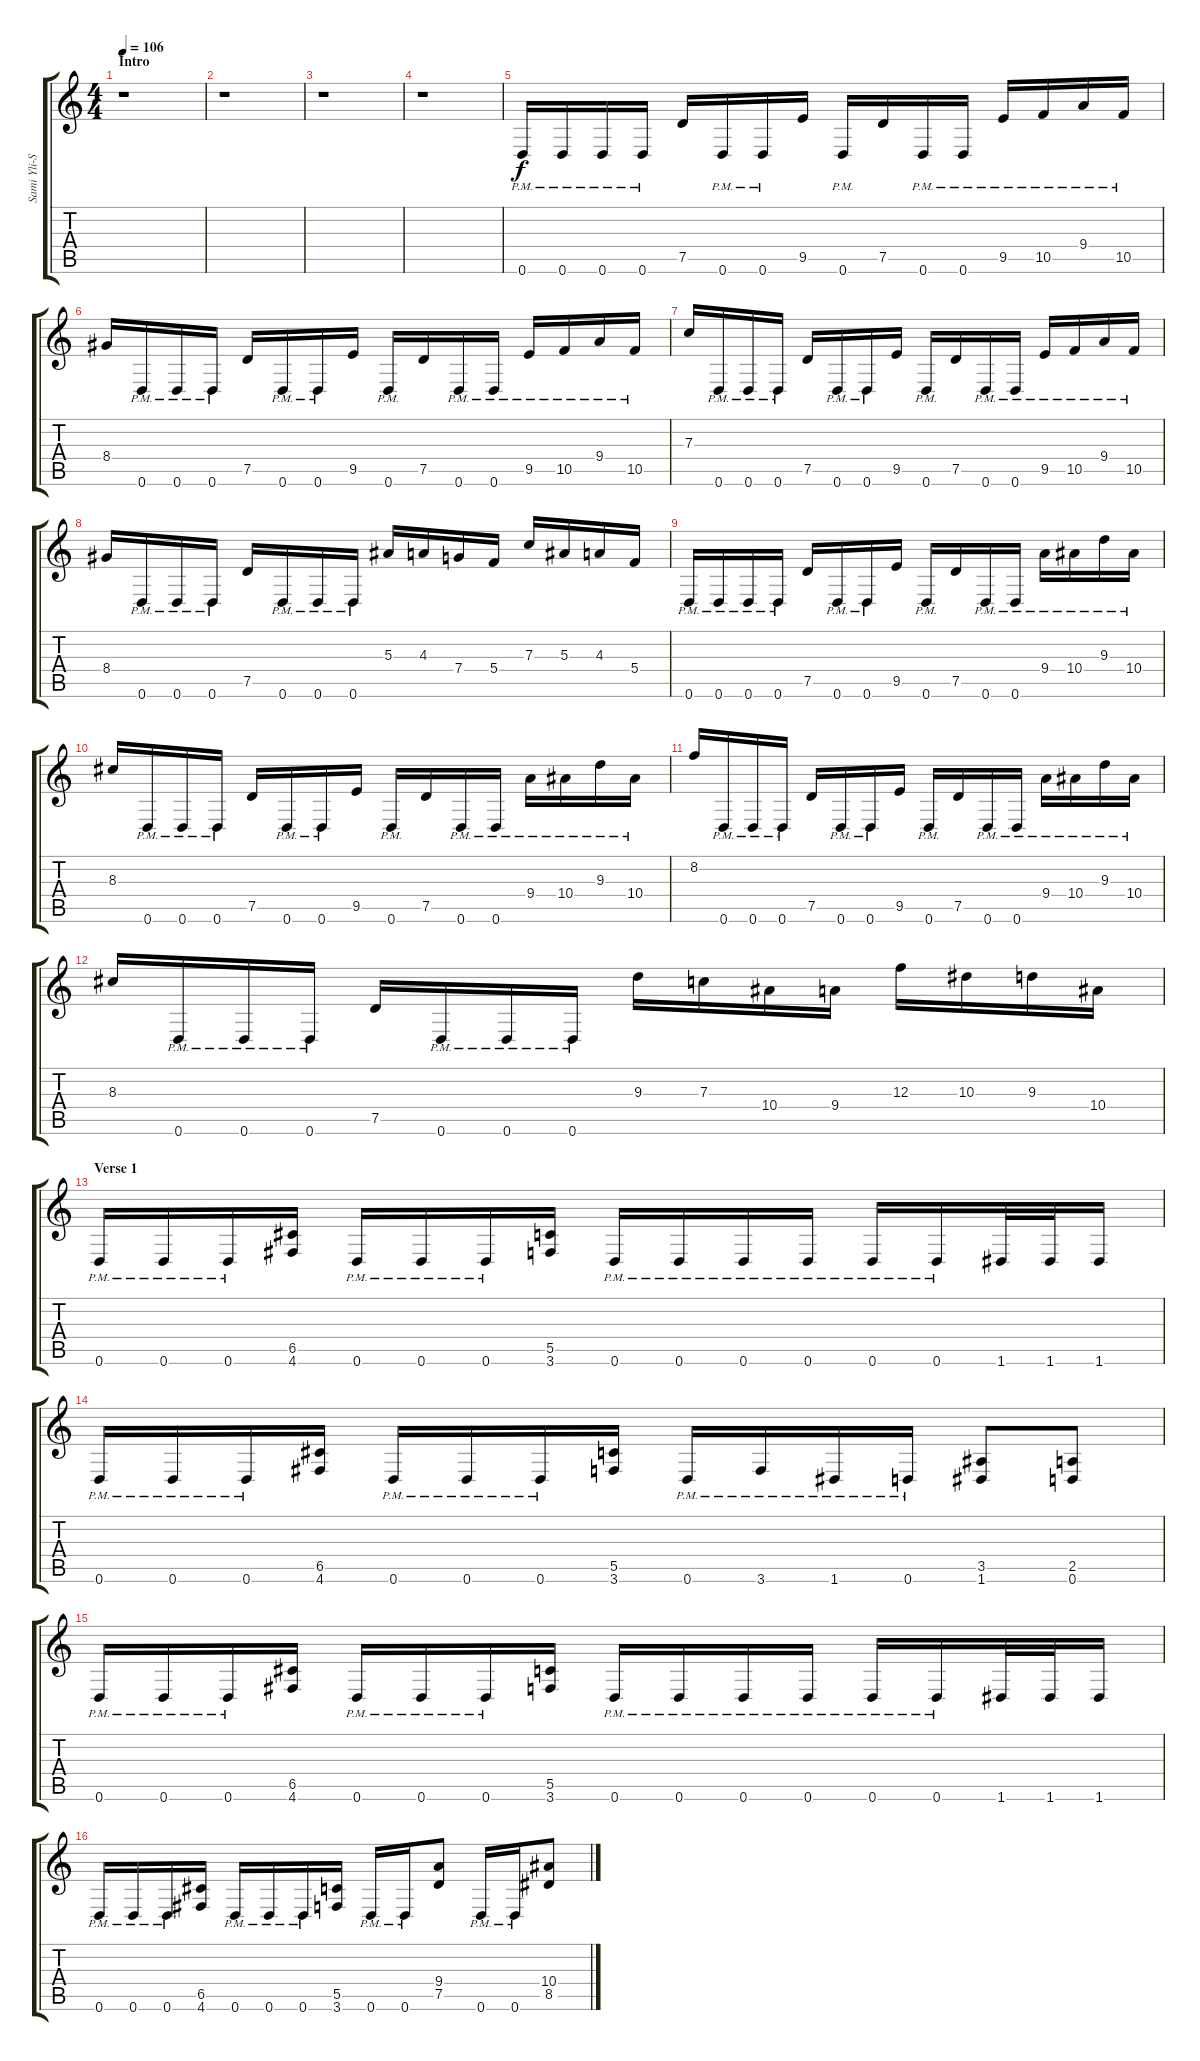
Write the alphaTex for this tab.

\track ("Sami Yli-Sirniö" "Sami Yli-S") {instrument distortionguitar}
\staff {score tabs}
\tuning (D4 A3 F3 C3 G2 D2) {hide}
\ts (4 4)
\section ("" "Intro")
\tempo 106
\clef g2
\ks c
r.1{dy f instrument distortionguitar} |
r.1 |
r.1 |
r.1 |
0.6{pm}.16 0.6{pm}.16 0.6{pm}.16 0.6{pm}.16 7.5.16 0.6{pm}.16 0.6{pm}.16 9.5.16 0.6{pm}.16 7.5.16 0.6{pm}.16 0.6{pm}.16 9.5{pm}.16 10.5{pm}.16 9.4{pm}.16 10.5{pm}.16 |
8.4.16 0.6{pm}.16 0.6{pm}.16 0.6{pm}.16 7.5.16 0.6{pm}.16 0.6{pm}.16 9.5.16 0.6{pm}.16 7.5.16 0.6{pm}.16 0.6{pm}.16 9.5{pm}.16 10.5{pm}.16 9.4{pm}.16 10.5{pm}.16 |
7.3.16 0.6{pm}.16 0.6{pm}.16 0.6{pm}.16 7.5.16 0.6{pm}.16 0.6{pm}.16 9.5.16 0.6{pm}.16 7.5.16 0.6{pm}.16 0.6{pm}.16 9.5{pm}.16 10.5{pm}.16 9.4{pm}.16 10.5{pm}.16 |
8.4.16 0.6{pm}.16 0.6{pm}.16 0.6{pm}.16 7.5.16 0.6{pm}.16 0.6{pm}.16 0.6{pm}.16 5.3.16 4.3.16 7.4.16 5.4.16 7.3.16 5.3.16 4.3.16 5.4.16 |
0.6{pm}.16 0.6{pm}.16 0.6{pm}.16 0.6{pm}.16 7.5.16 0.6{pm}.16 0.6{pm}.16 9.5.16 0.6{pm}.16 7.5.16 0.6{pm}.16 0.6{pm}.16 9.4{pm}.16 10.4{pm}.16 9.3{pm}.16 10.4{pm}.16 |
8.3.16 0.6{pm}.16 0.6{pm}.16 0.6{pm}.16 7.5.16 0.6{pm}.16 0.6{pm}.16 9.5.16 0.6{pm}.16 7.5.16 0.6{pm}.16 0.6{pm}.16 9.4{pm}.16 10.4{pm}.16 9.3{pm}.16 10.4{pm}.16 |
8.2.16 0.6{pm}.16 0.6{pm}.16 0.6{pm}.16 7.5.16 0.6{pm}.16 0.6{pm}.16 9.5.16 0.6{pm}.16 7.5.16 0.6{pm}.16 0.6{pm}.16 9.4{pm}.16 10.4{pm}.16 9.3{pm}.16 10.4{pm}.16 |
8.3.16 0.6{pm}.16 0.6{pm}.16 0.6{pm}.16 7.5.16 0.6{pm}.16 0.6{pm}.16 0.6{pm}.16 9.3.16 7.3.16 10.4.16 9.4.16 12.3.16 10.3.16 9.3.16 10.4.16 |
\section ("" "Verse 1")
0.6{pm}.16 0.6{pm}.16 0.6{pm}.16 (6.5 4.6).16 0.6{pm}.16 0.6{pm}.16 0.6{pm}.16 (5.5 3.6).16 0.6{pm}.16 0.6{pm}.16 0.6{pm}.16 0.6{pm}.16 0.6{pm}.16 0.6{pm}.16 1.6.32 1.6.32 1.6.16 |
0.6{pm}.16 0.6{pm}.16 0.6{pm}.16 (6.5 4.6).16 0.6{pm}.16 0.6{pm}.16 0.6{pm}.16 (5.5 3.6).16 0.6{pm}.16 3.6{pm}.16 1.6{pm}.16 0.6{pm}.16 (3.5 1.6).8 (2.5 0.6).8 |
0.6{pm}.16 0.6{pm}.16 0.6{pm}.16 (6.5 4.6).16 0.6{pm}.16 0.6{pm}.16 0.6{pm}.16 (5.5 3.6).16 0.6{pm}.16 0.6{pm}.16 0.6{pm}.16 0.6{pm}.16 0.6{pm}.16 0.6{pm}.16 1.6.32 1.6.32 1.6.16 |
0.6{pm}.16 0.6{pm}.16 0.6{pm}.16 (6.5 4.6).16 0.6{pm}.16 0.6{pm}.16 0.6{pm}.16 (5.5 3.6).16 0.6{pm}.16 0.6{pm}.16 (9.4 7.5).8 0.6{pm}.16 0.6{pm}.16 (10.4 8.5).8
